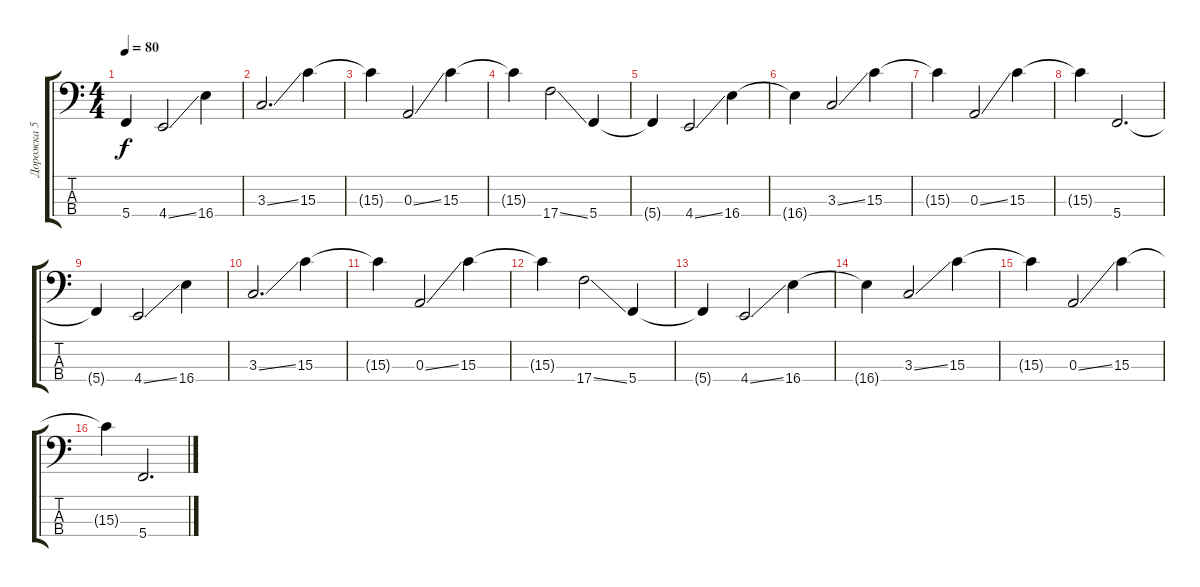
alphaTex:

\track ("Дорожка 5" "Дорожка 5") {instrument electricbassfinger}
\staff {score tabs}
\tuning (G2 D2 A1 C1) {hide}
\ts (4 4)
\tempo 80
\clef f4
\ks c
5.4{t}.4{dy f} 4.4{ss}.2 16.4.4 |
3.3{ss}.2{d} 15.3.4 |
15.3{t}.4 0.3{ss}.2 15.3.4 |
15.3{t}.4 17.4{ss}.2 5.4.4 |
5.4{t}.4 4.4{ss}.2 16.4.4 |
16.4{t}.4 3.3{ss}.2 15.3.4 |
15.3{t}.4 0.3{ss}.2 15.3.4 |
15.3{t}.4 5.4.2{d} |
5.4{t}.4 4.4{ss}.2 16.4.4 |
3.3{ss}.2{d} 15.3.4 |
15.3{t}.4 0.3{ss}.2 15.3.4 |
15.3{t}.4 17.4{ss}.2 5.4.4 |
5.4{t}.4 4.4{ss}.2 16.4.4 |
16.4{t}.4 3.3{ss}.2 15.3.4 |
15.3{t}.4 0.3{ss}.2 15.3.4 |
15.3{t}.4 5.4.2{d}
